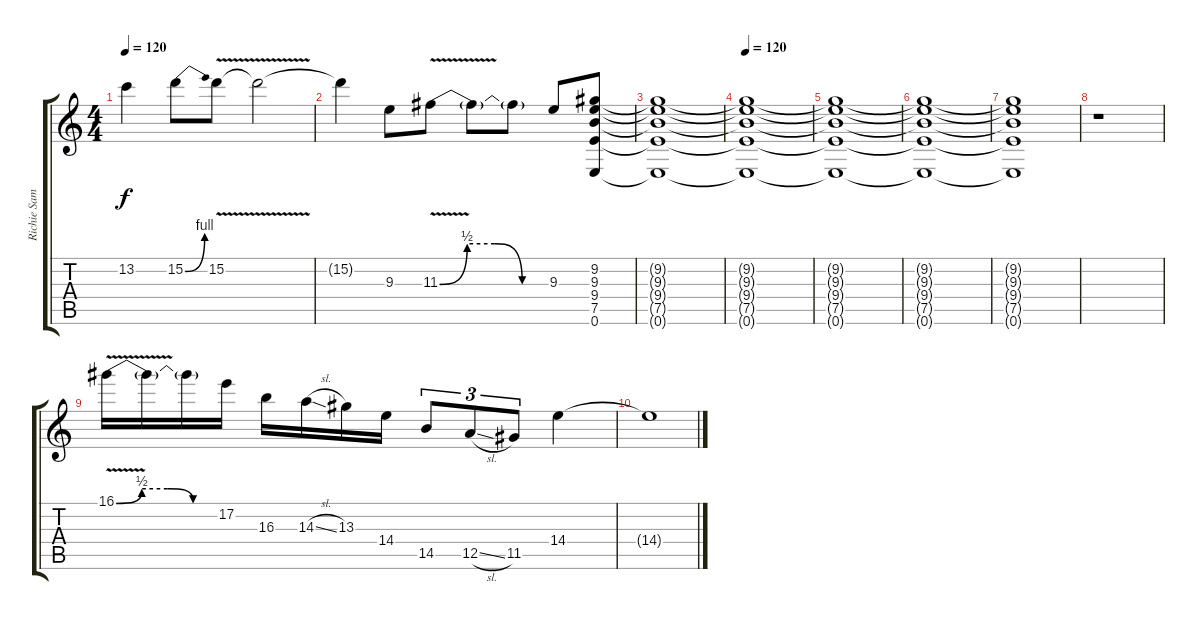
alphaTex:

\track ("Richie Sambora Lead" "Richie Sam") {instrument distortionguitar}
\staff {score tabs}
\tuning (E4 B3 G3 D3 A2 E2) {hide}
\ts (4 4)
\tempo 120
\clef g2
\ks c
13.2.4{dy f} 15.2{be (bend 0 0 60 4)}.8 15.2{v}.8 15.2{t}.2 |
15.2{t}.4 9.3.8 11.3{be (custom 0 0 15 2 30 2 45 0 60 0) v}.8 11.3{t}.8 11.3{t}.8 9.3.8 (9.2 9.3 9.4 7.5 0.6).8 |
(9.2{t} 9.3{t} 9.4{t} 7.5{t} 0.6{t}).1 |
\tempo 120
(9.2{t} 9.3{t} 9.4{t} 7.5{t} 0.6{t}).1 |
(9.2{t} 9.3{t} 9.4{t} 7.5{t} 0.6{t}).1 |
(9.2{t} 9.3{t} 9.4{t} 7.5{t} 0.6{t}).1 |
(9.2{t} 9.3{t} 9.4{t} 7.5{t} 0.6{t}).1 |
r.1 |
16.1{be (custom 0 0 15 2 30 2 45 0 60 0) v}.16 16.1{t}.16 16.1{t}.16 17.2.16 16.3.16 14.3{sl}.16 13.3.16 14.4.16 14.5.8{tu (3 2)} 12.5{sl}.8{tu (3 2)} 11.5.8{tu (3 2)} 14.4.4 |
14.4{t}.1
